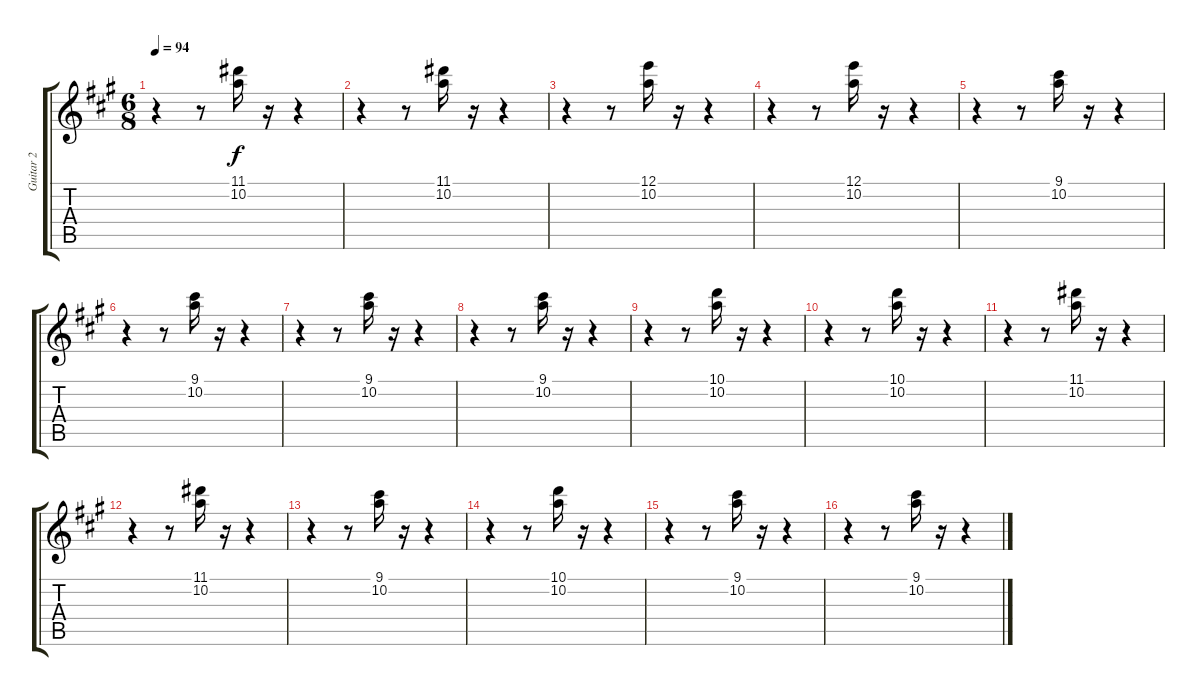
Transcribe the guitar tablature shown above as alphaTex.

\track ("Guitar 2" "Guitar 2") {instrument distortionguitar}
\staff {score tabs}
\tuning (E4 B3 G3 D3 A2 E2) {hide}
\ts (6 8)
\tempo 94
\clef g2
\ks a
r.4{dy f} r.8 (11.1 10.2).16 r.16 r.4 |
r.4 r.8 (11.1 10.2).16 r.16 r.4 |
r.4 r.8 (12.1 10.2).16 r.16 r.4 |
r.4 r.8 (12.1 10.2).16 r.16 r.4 |
r.4 r.8 (9.1 10.2).16 r.16 r.4 |
r.4 r.8 (9.1 10.2).16 r.16 r.4 |
r.4 r.8 (9.1 10.2).16 r.16 r.4 |
r.4 r.8 (9.1 10.2).16 r.16 r.4 |
r.4 r.8 (10.1 10.2).16 r.16 r.4 |
r.4 r.8 (10.1 10.2).16 r.16 r.4 |
r.4 r.8 (11.1 10.2).16 r.16 r.4 |
r.4 r.8 (11.1 10.2).16 r.16 r.4 |
r.4 r.8 (9.1 10.2).16 r.16 r.4 |
r.4 r.8 (10.1 10.2).16 r.16 r.4 |
r.4 r.8 (9.1 10.2).16 r.16 r.4 |
r.4 r.8 (9.1 10.2).16 r.16 r.4
